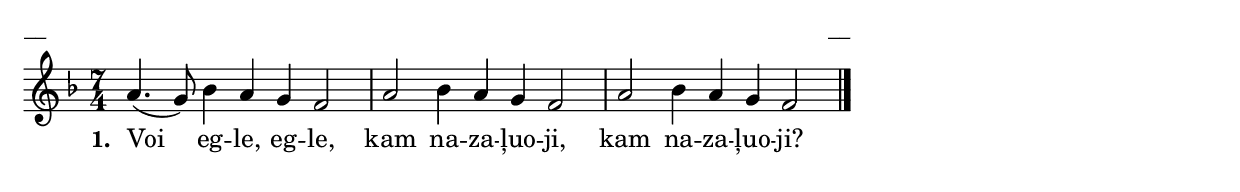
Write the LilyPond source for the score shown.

\version "2.13.18"

\paper {
line-width = 14\cm
left-margin = 0.4\cm
between-system-padding = 0.1\cm
between-system-space = 0.1\cm
}
% SBTZK, p.101
\layout {
indent = #0
ragged-last = ##f
}


voiceA = \relative c'' {
\clef "treble"
\key f \major
\time 7/4
a4. (g8) bes4 a g f2 | a bes4 a g f2 | a bes4 a g f2 \bar"|."
}

lyricA = \lyricmode {
\set stanza = "1. "
Voi eg -- le, eg -- le, kam na -- za -- ļuo -- ji, kam na -- za -- ļuo -- ji?
}

fullScore = <<
%\new ChordNames { \chordsA }
\new Staff {
<<
\new Voice = "voiceA" { \oneVoice \autoBeamOff \voiceA }
\lyricsto "voiceA" \new Lyrics  \lyricA
%\new Voice = "voiceB" { \voiceTwo \autoBeamOff \voiceB }
>>
}
>>



\score {
\fullScore
\header { piece = "__" opus = "__" }
}
\markup { \with-color #(x11-color 'white) \sans \smaller "__" }
\score {
\unfoldRepeats
\fullScore
\midi {
\context { \Staff \remove "Staff_performer" }
\context { \Voice \consists "Staff_performer" }
}
}


